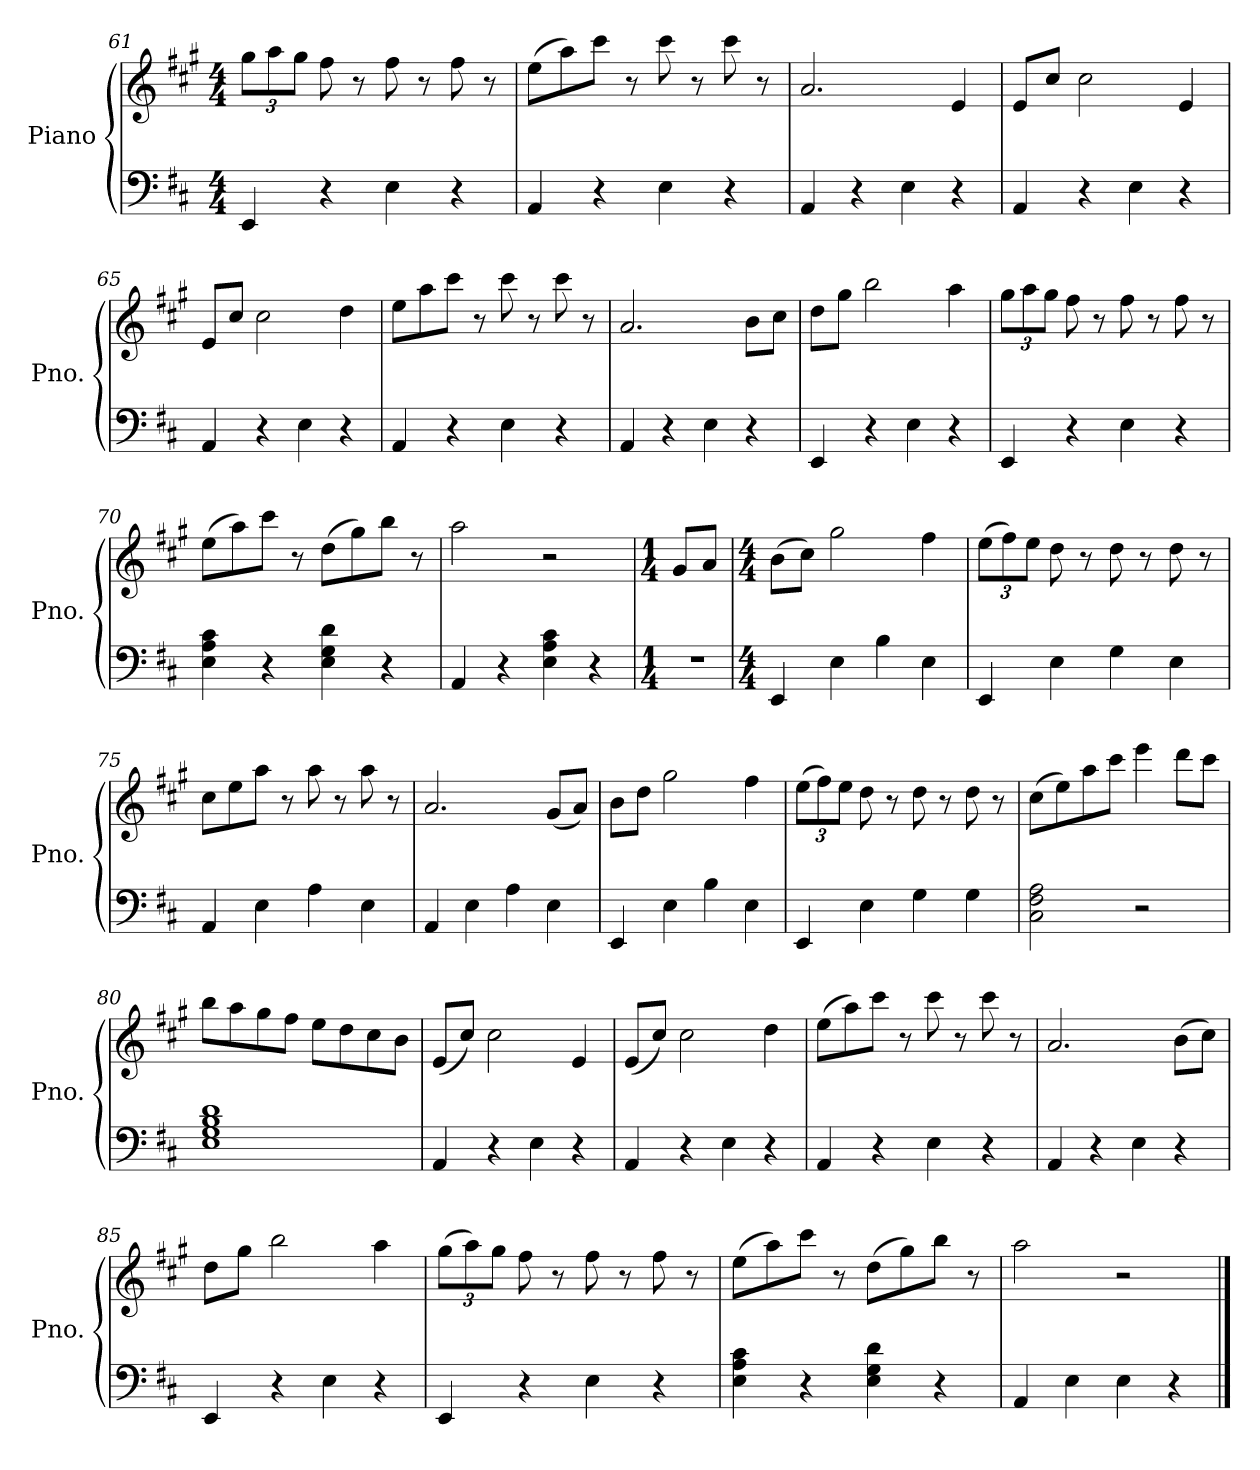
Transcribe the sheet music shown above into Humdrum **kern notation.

**kern	**kern
*part1	*part1
*staff2	*staff1
*I"Piano	*
*I'Pno.	*
*clefF4	*clefG2
*k[f#c#]	*k[f#c#g#]
*M4/4	*M4/4
*	*Xbrackettup
=61	=61
4EE/	12gg#\L
.	12aa\
.	12gg#\J
4r	8ff#\
.	8r
4E\	8ff#\
.	8r
4r	8ff#\
.	8r
=62	=62
4AA/	(>8ee\L
.	8aa\)
4r	8ccc#\J
.	8r
4E\	8ccc#\
.	8r
4r	8ccc#\
.	8r
!!LO:LB:g=z
=63	=63
4AA/	2.a/
4r	.
4E\	.
4r	4e/
=64	=64
4AA/	8e/L
.	8cc#/J
4r	2cc#\
4E\	.
4r	4e/
=65	=65
4AA/	8e/L
.	8cc#/J
4r	2cc#\
4E\	.
4r	4dd\
=66	=66
4AA/	8ee\L
.	8aa\
4r	8ccc#\J
.	8r
4E\	8ccc#\
.	8r
4r	8ccc#\
.	8r
=67	=67
4AA/	2.a/
4r	.
4E\	.
4r	8b\L
.	8cc#\J
=68	=68
4EE/	8dd\L
.	8gg#\J
4r	2bb\
4E\	.
4r	4aa\
!!LO:LB:g=z
=69	=69
4EE/	12gg#\L
.	12aa\
.	12gg#\J
4r	8ff#\
.	8r
4E\	8ff#\
.	8r
4r	8ff#\
.	8r
=70	=70
4E\ 4A\ 4c#\	(>8ee\L
.	8aa\)
4r	8ccc#\J
.	8r
4E\ 4G\ 4d\	(>8dd\L
.	8gg#\)
4r	8bb\J
.	8r
=71	=71
4AA/	2aa\
4r	.
4E\ 4A\ 4c#\	2r
4r	.
=72	=72
*M1/4	*M1/4
4r	8g#/L
.	8a/J
=73	=73
*M4/4	*M4/4
4EE/	(>8b\L
.	8cc#\J)
4E\	2gg#\
4B\	.
4E\	4ff#\
!!LO:LB:g=z
=74	=74
4EE/	(>12ee\L
.	12ff#\)
.	12ee\J
4E\	8dd\
.	8r
4G\	8dd\
.	8r
4E\	8dd\
.	8r
=75	=75
4AA/	8cc#\L
.	8ee\
4E\	8aa\J
.	8r
4A\	8aa\
.	8r
4E\	8aa\
.	8r
=76	=76
4AA/	2.a/
4E\	.
4A\	.
4E\	(>8g#/L
.	8a/J)
=77	=77
4EE/	8b\L
.	8dd\J
4E\	2gg#\
4B\	.
4E\	4ff#\
=78	=78
4EE/	(>12ee\L
.	12ff#\)
.	12ee\J
4E\	8dd\
.	8r
4G\	8dd\
.	8r
4G\	8dd\
.	8r
!!LO:LB:g=z
=79	=79
2C#\ 2F#\ 2A\	(>8cc#\L
.	8ee\)
.	8aa\
.	8ccc#\J
2r	4eee\
.	8ddd\L
.	8ccc#\J
=80	=80
1E 1G 1B 1d	8bb\L
.	8aa\
.	8gg#\
.	8ff#\J
.	8ee\L
.	8dd\
.	8cc#\
.	8b\J
=81	=81
4AA/	(<8e/L
.	8cc#/J)
4r	2cc#\
4E\	.
4r	4e/
=82	=82
4AA/	(<8e/L
.	8cc#/J)
4r	2cc#\
4E\	.
4r	4dd\
=83	=83
4AA/	(>8ee\L
.	8aa\)
4r	8ccc#\J
.	8r
4E\	8ccc#\
.	8r
4r	8ccc#\
.	8r
!!LO:PB:g=z
=84	=84
4AA/	2.a/
4r	.
4E\	.
4r	(>8b\L
.	8cc#\J)
=85	=85
4EE/	8dd\L
.	8gg#\J
4r	2bb\
4E\	.
4r	4aa\
=86	=86
4EE/	(>12gg#\L
.	12aa\)
.	12gg#\J
4r	8ff#\
.	8r
4E\	8ff#\
.	8r
4r	8ff#\
.	8r
=87	=87
4E\ 4A\ 4c#\	(>8ee\L
.	8aa\)
4r	8ccc#\J
.	8r
4E\ 4G\ 4d\	(>8dd\L
.	8gg#\)
4r	8bb\J
.	8r
=88	=88
4AA/	2aa\
4E\	.
4E\	2r
4r	.
==	==
*-	*-
